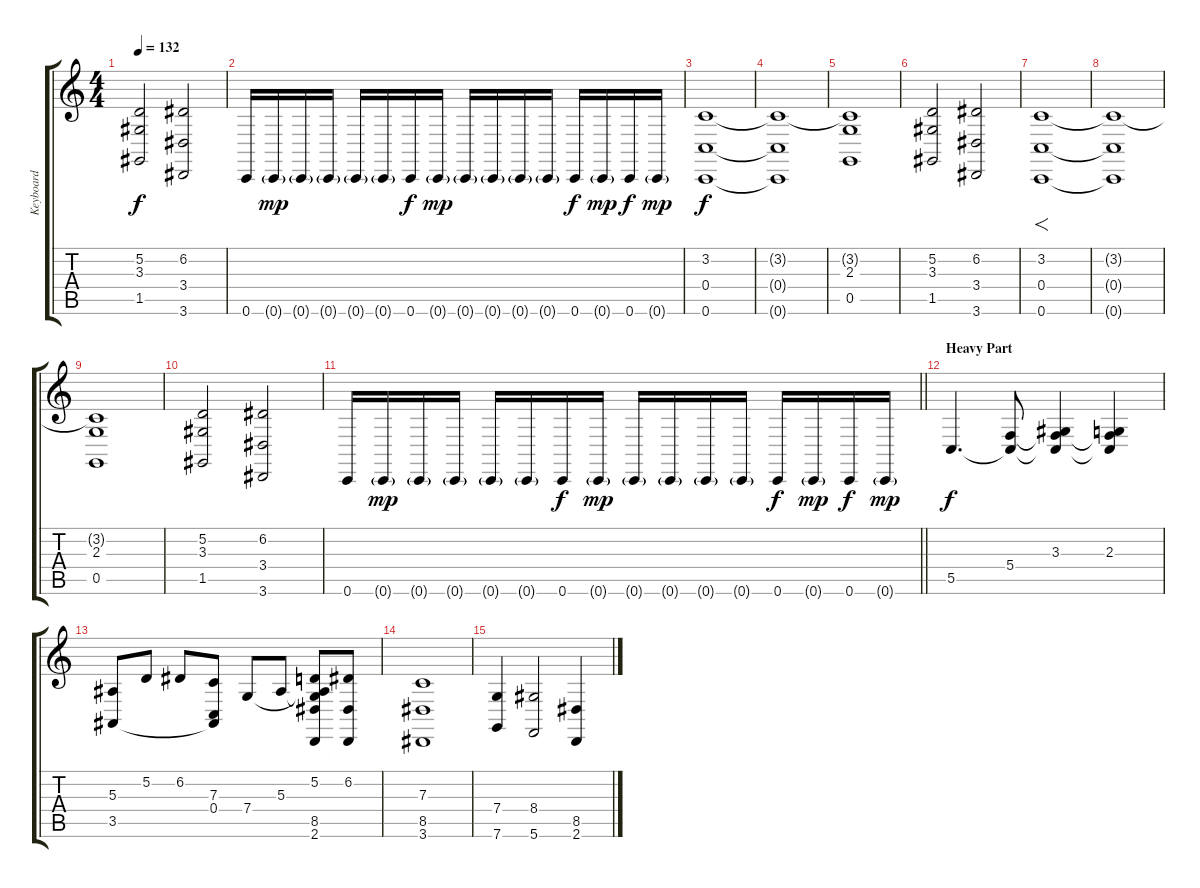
\track ("Keyboard" "Keyboard") {instrument electricpiano1}
\staff {score tabs}
\tuning (D4 A3 F3 C3 G2 C2) {hide}
\ts (4 4)
\tempo 132
\clef g2
\ks c
(5.2 3.3 1.5).2{dy f} (6.2 3.4 3.6).2 |
0.6.16{instrument lead2sawtooth} 0.6{g}.16{dy mp} 0.6{g}.16 0.6{g}.16 0.6{g}.16 0.6{g}.16 0.6.16{dy f} 0.6{g}.16{dy mp} 0.6{g}.16 0.6{g}.16 0.6{g}.16 0.6{g}.16 0.6.16{dy f} 0.6{g}.16{dy mp} 0.6.16{dy f} 0.6{g}.16{dy mp} |
(3.2 0.4 0.6).1{dy f volume 8 instrument pad2warm} |
(3.2{t} 0.4{t} 0.6{t}).1 |
(3.2{t} 2.3 0.5).1 |
(5.2 3.3 1.5).2 (6.2 3.4 3.6).2 |
(3.2 0.4 0.6).1{f volume 8 instrument pad2warm} |
(3.2{t} 0.4{t} 0.6{t}).1 |
(3.2{t} 2.3 0.5).1 |
(5.2 3.3 1.5).2 (6.2 3.4 3.6).2 |
\barLineRight lightlight
0.6.16{volume 13 instrument lead2sawtooth} 0.6{g}.16{dy mp} 0.6{g}.16 0.6{g}.16 0.6{g}.16 0.6{g}.16 0.6.16{dy f} 0.6{g}.16{dy mp} 0.6{g}.16 0.6{g}.16 0.6{g}.16 0.6{g}.16 0.6.16{dy f} 0.6{g}.16{dy mp} 0.6.16{dy f} 0.6{g}.16{dy mp} |
\section ("" "Heavy Part")
5.5.4{d dy f} (5.4 5.5{t}).8 (3.3 5.4{t} 5.5{t}).4 (2.3 5.4{t} 5.5{t}).4 |
(5.3 3.5).8 5.2.8 6.2.8 (7.3 0.4 3.5{t}).8 7.4.8 5.3.8 (5.2 5.3{t} 7.4{t} 8.5 2.6).8 (6.2 8.5{t} 2.6{t}).8 |
(7.3 8.5 3.6).1 |
(7.4 7.6).4 (8.4 5.6).2 (8.5 2.6).4
